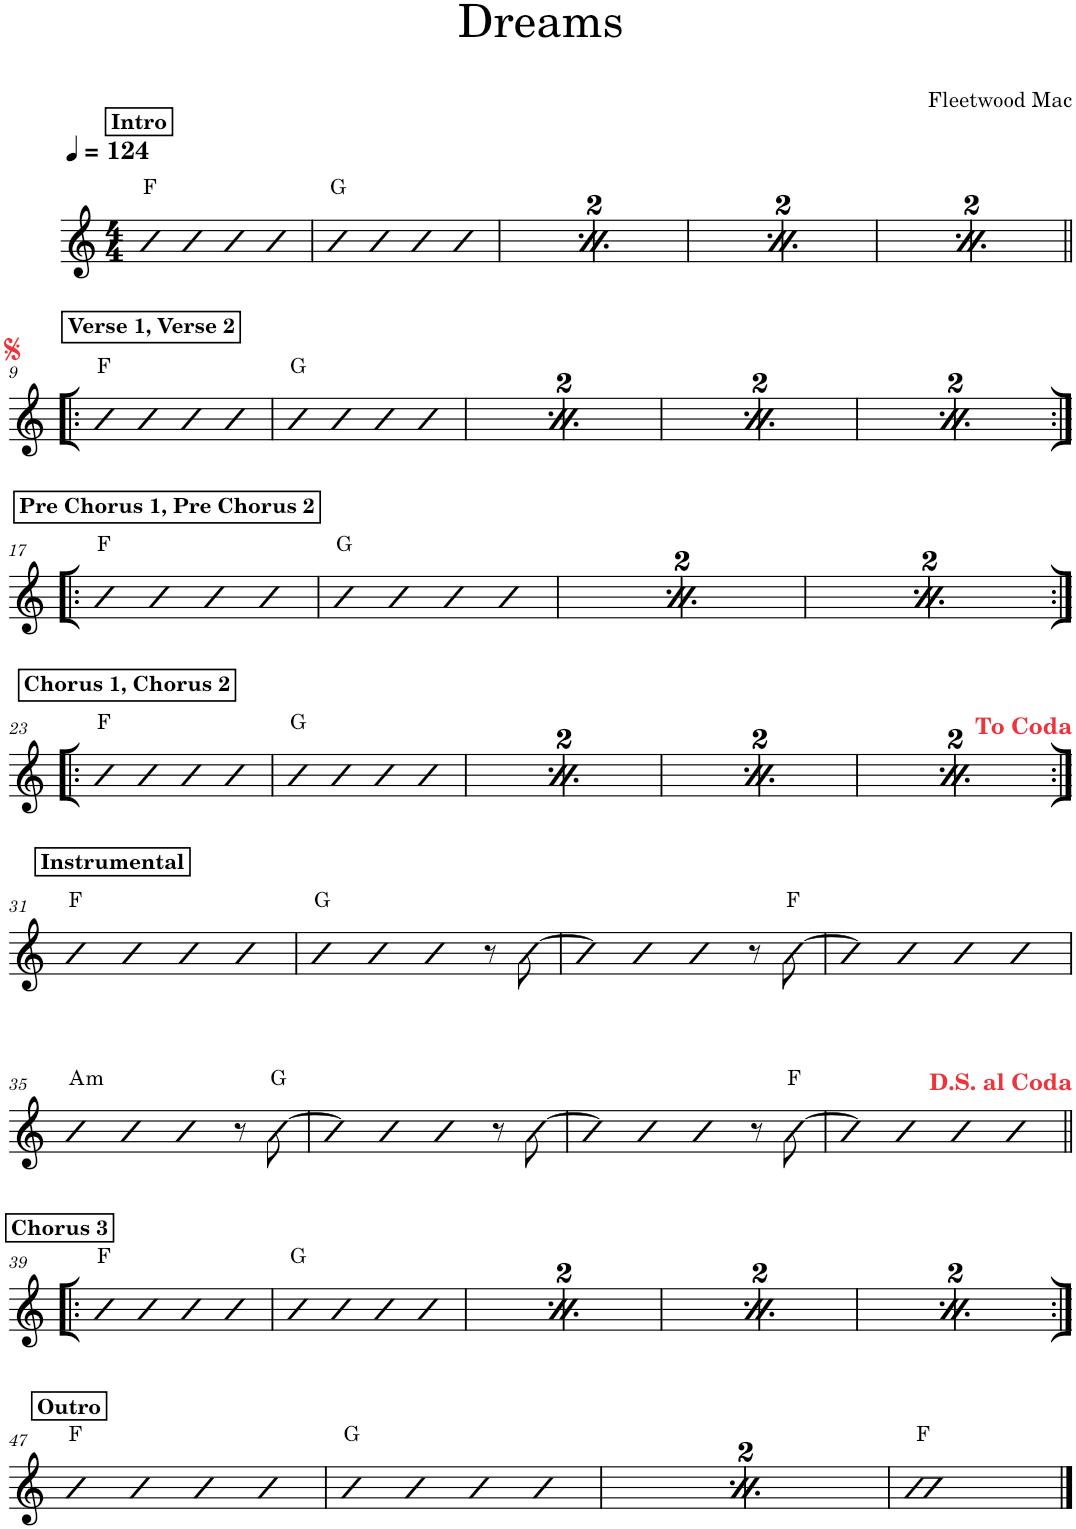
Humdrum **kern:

**kern	**harte
*part1	*part1
*staff1	*
*I"Piano	*
*I'Pno.	*
*clefG2	*
*k[]	*
*M4/4	*
*MM124	*
!!LO:REH:place=s1:a:B:cj:t=Intro
=1	=1
4b	F:maj
4b	.
4b	.
4b	.
=2	=2
4b	G:maj
4b	.
4b	.
4b	.
=3	=3
!!LO:REH:place=s1:a:B:cj:t=Intro
*MM124	*
4b	F:maj
4b	.
4b	.
4b	.
=4	=4
4b	G:maj
4b	.
4b	.
4b	.
=5	=5
!!LO:REH:place=s1:a:B:cj:t=Intro
*MM124	*
4b	F:maj
4b	.
4b	.
4b	.
=6	=6
4b	G:maj
4b	.
4b	.
4b	.
=7	=7
!!LO:REH:place=s1:a:B:cj:t=Intro
*MM124	*
4b	F:maj
4b	.
4b	.
4b	.
=8	=8
4b	G:maj
4b	.
4b	.
4b	.
!!LO:LB:g=z
!!LO:REH:place=s1:a:B:cj:t=Verse 1, Verse 2
=9!|:	=9!|:
4b	F:maj
4b	.
4b	.
4b	.
=10	=10
4b	G:maj
4b	.
4b	.
4b	.
!!LO:REH:place=s1:a:B:cj:t=Verse 1, Verse 2
=11	=11
4b	F:maj
4b	.
4b	.
4b	.
=12	=12
4b	G:maj
4b	.
4b	.
4b	.
!!LO:REH:place=s1:a:B:cj:t=Verse 1, Verse 2
=13	=13
4b	F:maj
4b	.
4b	.
4b	.
=14	=14
4b	G:maj
4b	.
4b	.
4b	.
!!LO:REH:place=s1:a:B:cj:t=Verse 1, Verse 2
=15	=15
4b	F:maj
4b	.
4b	.
4b	.
=16	=16
4b	G:maj
4b	.
4b	.
4b	.
!!LO:LB:g=z
!!LO:REH:place=s1:a:B:cj:t=Pre Chorus 1, Pre Chorus 2
=17:|!|:	=17:|!|:
4b	F:maj
4b	.
4b	.
4b	.
=18	=18
4b	G:maj
4b	.
4b	.
4b	.
!!LO:REH:place=s1:a:B:cj:t=Pre Chorus 1, Pre Chorus 2
=19	=19
4b	F:maj
4b	.
4b	.
4b	.
=20	=20
4b	G:maj
4b	.
4b	.
4b	.
!!LO:REH:place=s1:a:B:cj:t=Pre Chorus 1, Pre Chorus 2
=21	=21
4b	F:maj
4b	.
4b	.
4b	.
=22	=22
4b	G:maj
4b	.
4b	.
4b	.
!!LO:LB:g=z
!!LO:REH:place=s1:a:B:cj:t=Chorus 1, Chorus 2
=23:|!|:	=23:|!|:
4b	F:maj
4b	.
4b	.
4b	.
=24	=24
4b	G:maj
4b	.
4b	.
4b	.
!!LO:REH:place=s1:a:B:cj:t=Chorus 1, Chorus 2
=25	=25
4b	F:maj
4b	.
4b	.
4b	.
=26	=26
4b	G:maj
4b	.
4b	.
4b	.
!!LO:REH:place=s1:a:B:cj:t=Chorus 1, Chorus 2
=27	=27
4b	F:maj
4b	.
4b	.
4b	.
=28	=28
4b	G:maj
4b	.
4b	.
4b	.
!!LO:REH:place=s1:a:B:cj:t=Chorus 1, Chorus 2
=29	=29
4b	F:maj
4b	.
4b	.
4b	.
=30	=30
4b	G:maj
4b	.
4b	.
4b	.
!!LO:LB:g=z
!!LO:REH:place=s1:a:B:cj:t=Instrumental
=31:|!	=31:|!
4b	F:maj
4b	.
4b	.
4b	.
=32	=32
4b	G:maj
4b	.
4b	.
8r	.
[8b\	.
=33	=33
4b]	.
4b	.
4b	.
8r	.
[8b\	F:maj
=34	=34
4b]	.
4b	.
4b	.
4b	.
!!LO:LB:g=z
=35	=35
!	!LO:H:kt=m
4b	A:min
4b	.
4b	.
8r	.
[8b\	G:maj
=36	=36
4b]	.
4b	.
4b	.
8r	.
[8b\	.
=37	=37
4b]	.
4b	.
4b	.
8r	.
[8b\	F:maj
=38	=38
4b]	.
4b	.
4b	.
4b	.
!!LO:LB:g=z
!!LO:REH:place=s1:a:B:cj:t=Chorus 3
=39!|:	=39!|:
4b	F:maj
4b	.
4b	.
4b	.
=40	=40
4b	G:maj
4b	.
4b	.
4b	.
!!LO:REH:place=s1:a:B:cj:t=Chorus 3
=41	=41
4b	F:maj
4b	.
4b	.
4b	.
=42	=42
4b	G:maj
4b	.
4b	.
4b	.
!!LO:REH:place=s1:a:B:cj:t=Chorus 3
=43	=43
4b	F:maj
4b	.
4b	.
4b	.
=44	=44
4b	G:maj
4b	.
4b	.
4b	.
!!LO:REH:place=s1:a:B:cj:t=Chorus 3
=45	=45
4b	F:maj
4b	.
4b	.
4b	.
=46	=46
4b	G:maj
4b	.
4b	.
4b	.
!!LO:LB:g=z
!!LO:REH:place=s1:a:B:cj:t=Outro
=47:|!	=47:|!
4b	F:maj
4b	.
4b	.
4b	.
=48	=48
4b	G:maj
4b	.
4b	.
4b	.
!!LO:REH:place=s1:a:B:cj:t=Outro
=49	=49
4b	F:maj
4b	.
4b	.
4b	.
=50	=50
4b	G:maj
4b	.
4b	.
4b	.
=51	=51
1b	F:maj
==	==
*-	*-
